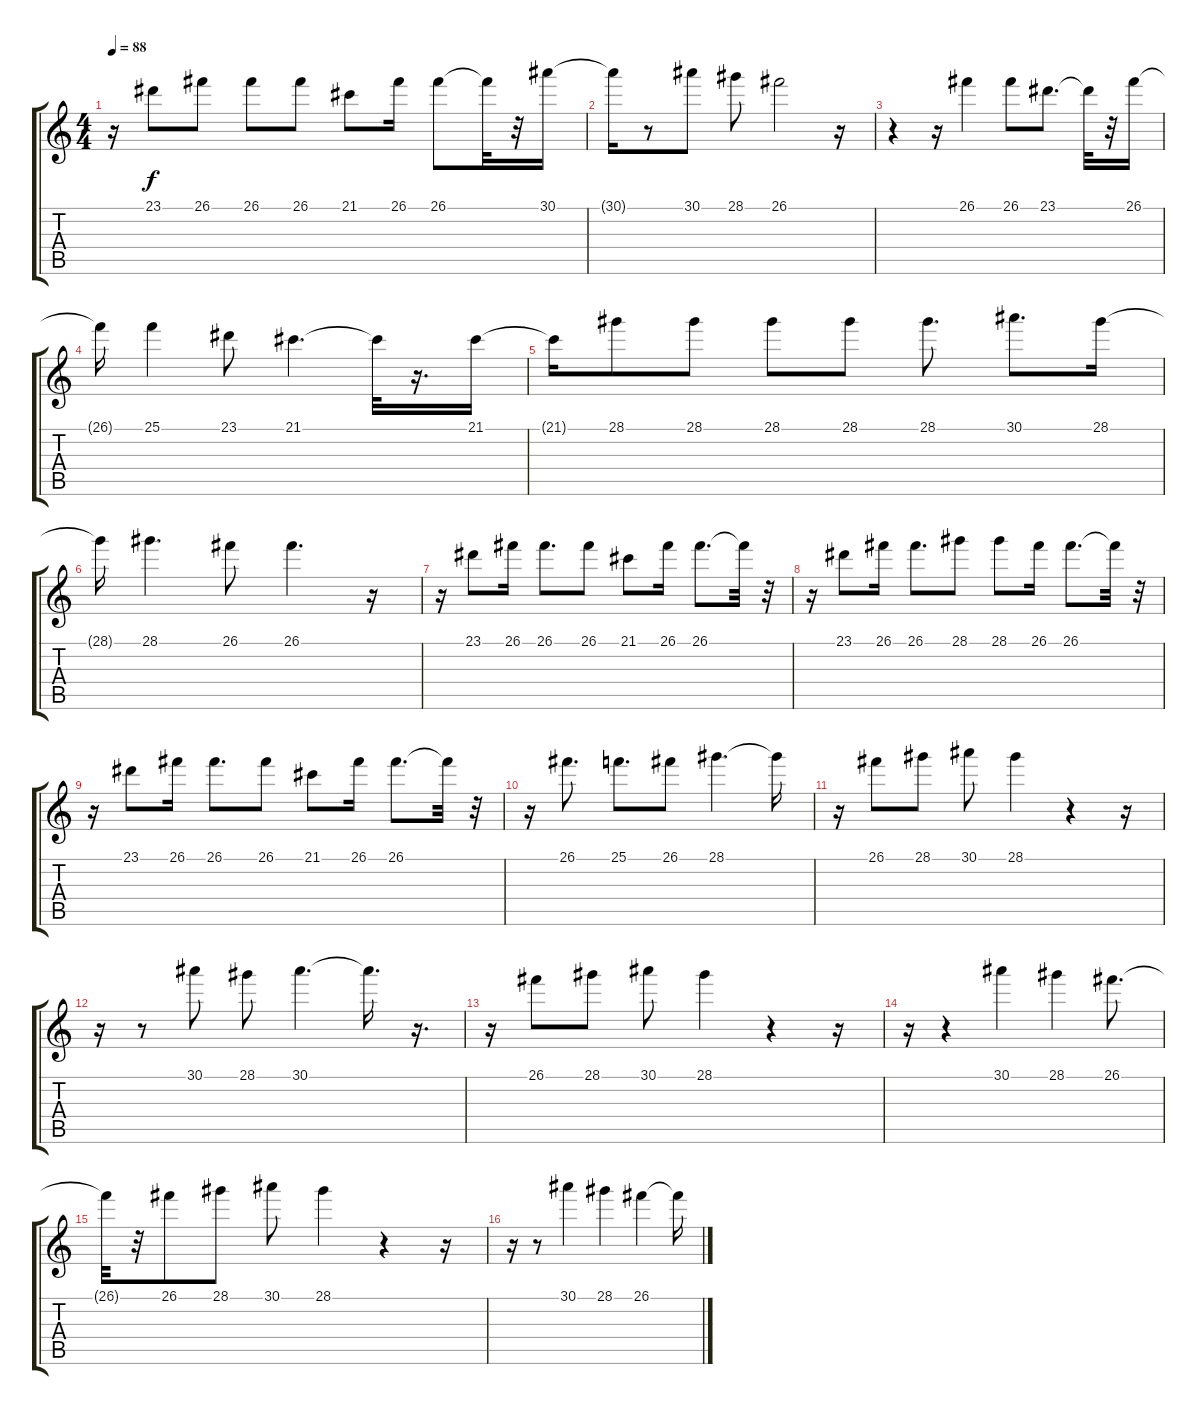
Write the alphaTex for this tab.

\track "" {instrument fx3crystal}
\staff {score tabs}
\tuning (E4 B3 G3 D3 A2 E2) {hide}
\ts (4 4)
\tempo 88
\clef g2
\ks c
r.16{dy f} 23.1.8 26.1.8 26.1.8 26.1.8 21.1.8 26.1.16 26.1.8 26.1{t}.32 r.32 30.1.16 |
30.1{t}.16 r.8 30.1.8 28.1.8 26.1.2 r.16 |
r.4 r.16 26.1.4 26.1.8 23.1.8{d} 23.1{t}.32 r.32 26.1.16 |
26.1{t}.16 25.1.4 23.1.8 21.1.4{d} 21.1{t}.32 r.16{d} 21.1.16 |
21.1{t}.16 28.1.8 28.1.8 28.1.8 28.1.8 28.1.8{d} 30.1.8{d} 28.1.16 |
28.1{t}.16 28.1.4{d} 26.1.8 26.1.4{d} r.16 |
r.16 23.1.8 26.1.16 26.1.8{d} 26.1.8 21.1.8 26.1.16 26.1.8{d} 26.1{t}.32 r.32 |
r.16 23.1.8 26.1.16 26.1.8{d} 28.1.8 28.1.8 26.1.16 26.1.8{d} 26.1{t}.32 r.32 |
r.16 23.1.8 26.1.16 26.1.8{d} 26.1.8 21.1.8 26.1.16 26.1.8{d} 26.1{t}.32 r.32 |
r.16 26.1.8{d} 25.1.8{d} 26.1.8 28.1.4{d} 28.1{t}.16 |
r.16 26.1.8 28.1.8 30.1.8 28.1.4 r.4 r.16 |
r.16 r.8 30.1.8 28.1.8 30.1.4{d} 30.1{t}.16{d} r.16{d} |
r.16 26.1.8 28.1.8 30.1.8 28.1.4 r.4 r.16 |
r.16 r.4 30.1.4 28.1.4 26.1.8{d} |
26.1{t}.32 r.32 26.1.8 28.1.8 30.1.8 28.1.4 r.4 r.16 |
r.16 r.8 30.1.4 28.1.4 26.1.4 26.1{t}.16
